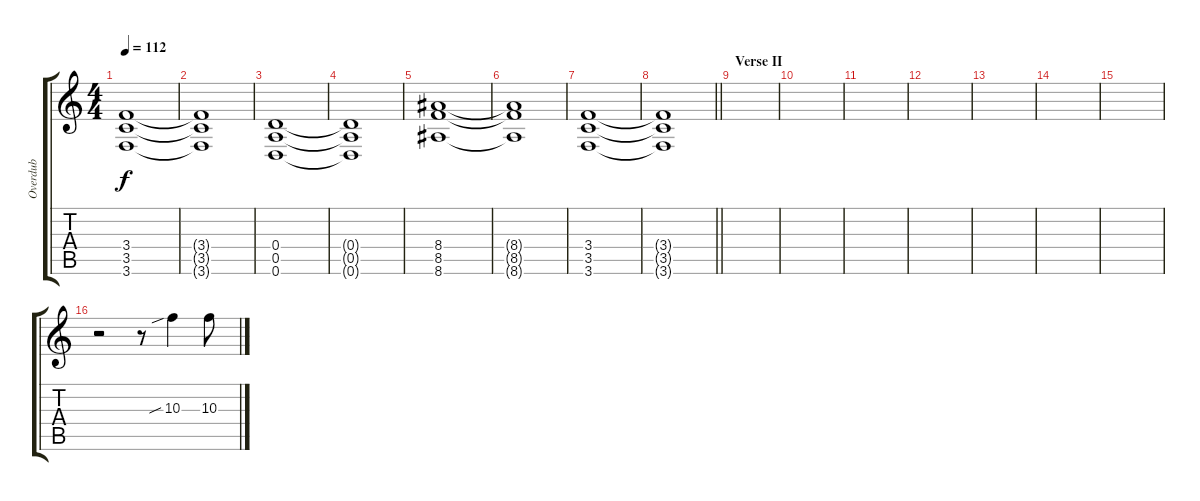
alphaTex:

\track ("Overdub" "Overdub") {instrument distortionguitar}
\staff {score tabs}
\tuning (E4 B3 G3 D3 A2 D2) {hide}
\ts (4 4)
\tempo 112
\clef g2
\ks c
(3.4 3.5 3.6).1{dy f} |
(3.4{t} 3.5{t} 3.6{t}).1 |
(0.4 0.5 0.6).1 |
(0.4{t} 0.5{t} 0.6{t}).1 |
(8.4 8.5 8.6).1 |
(8.4{t} 8.5{t} 8.6{t}).1 |
(3.4 3.5 3.6).1 |
\barLineRight lightlight
(3.4{t} 3.5{t} 3.6{t}).1 |
\section ("" "Verse II")
|
|
|
|
|
|
|
r.2 r.8 10.3{sib}.4 10.3.8
